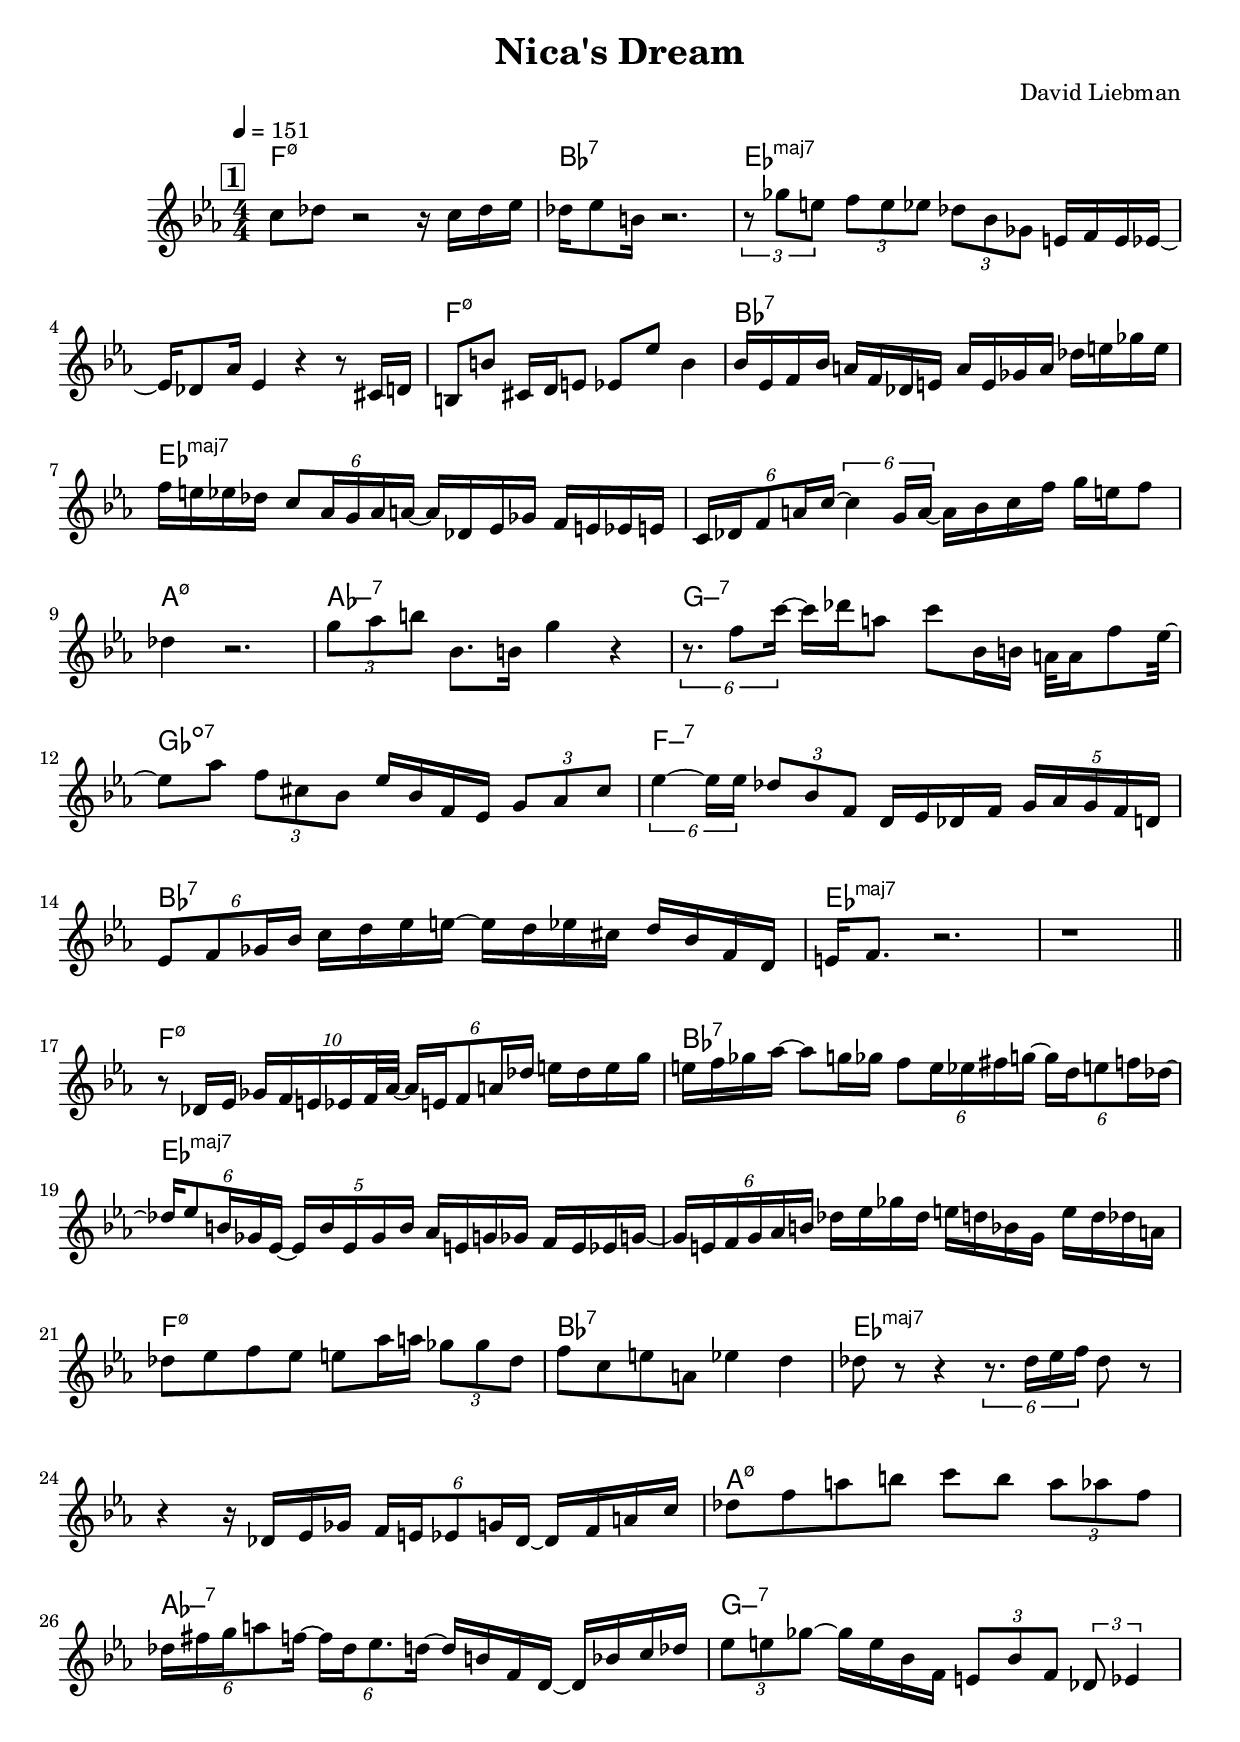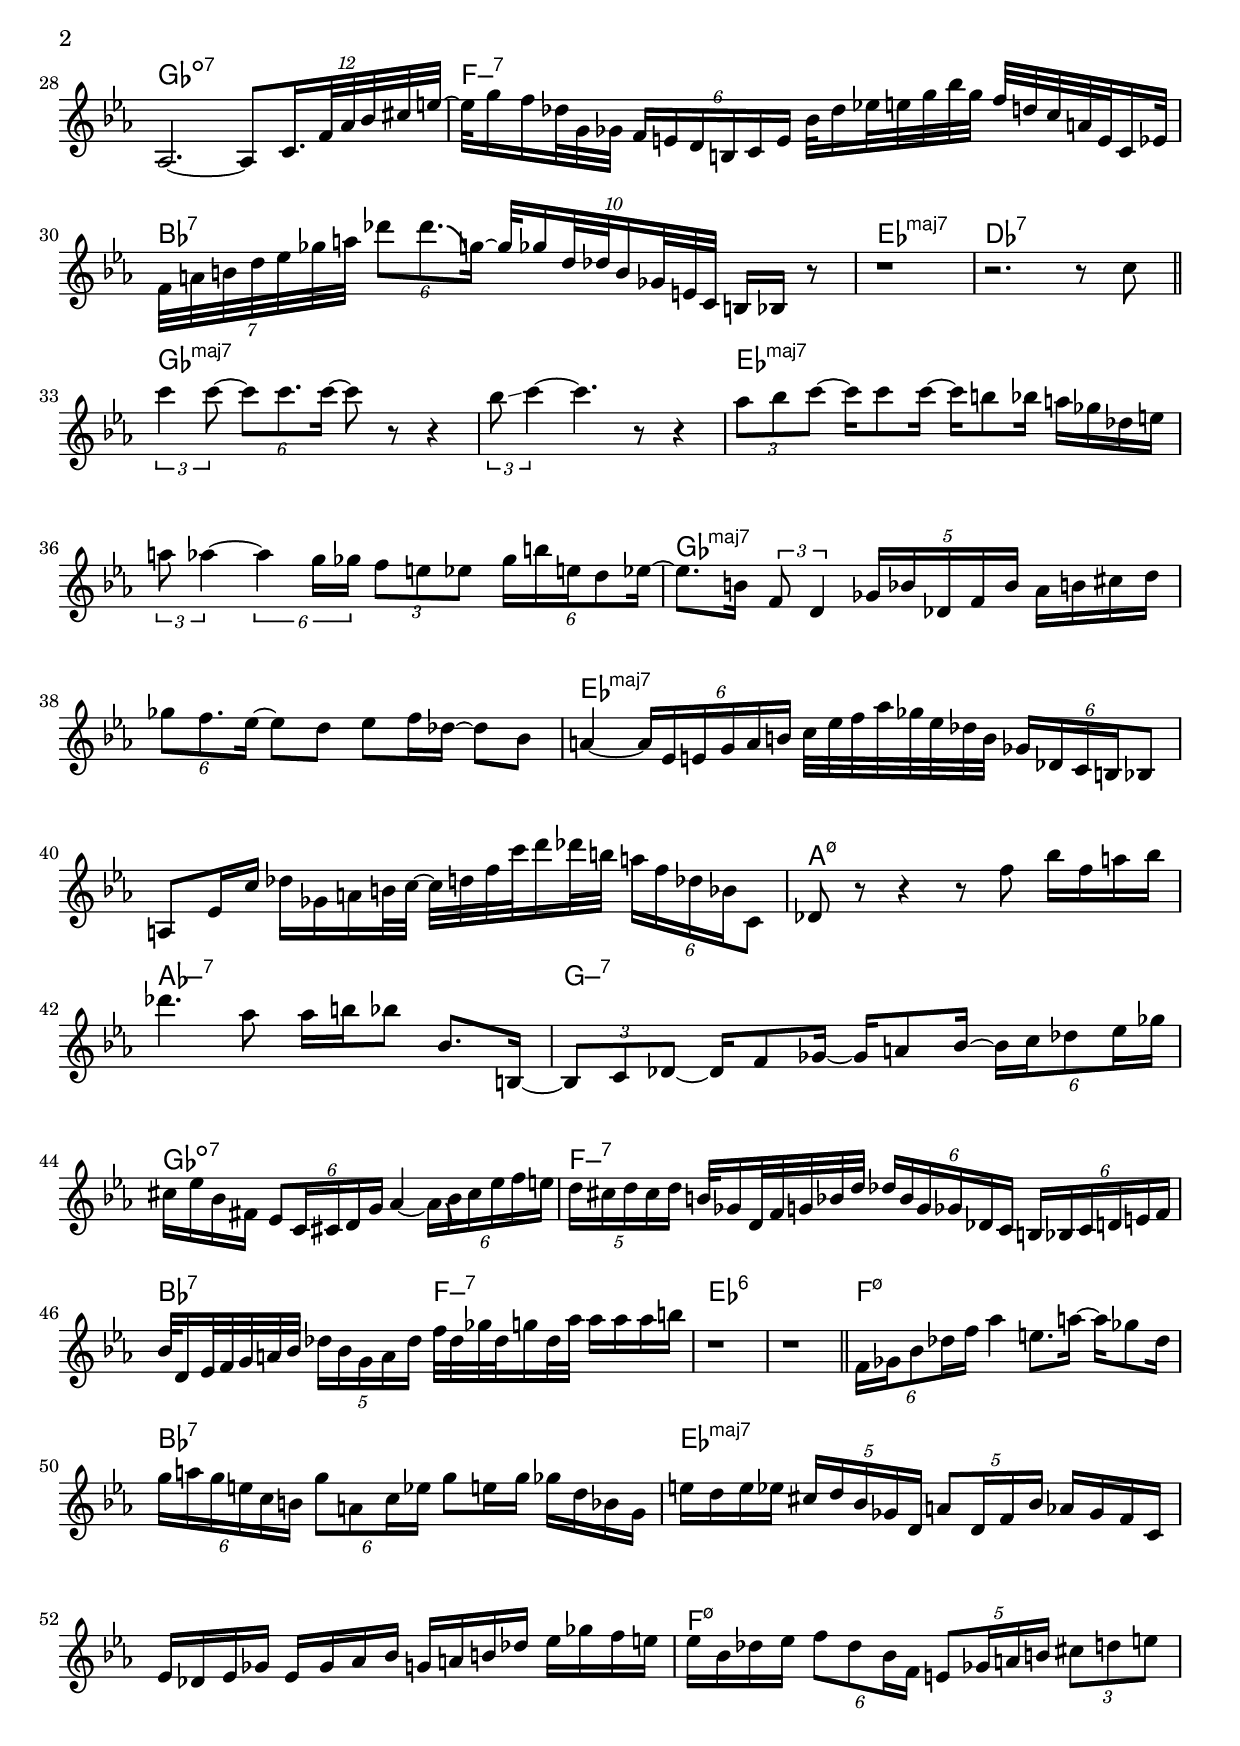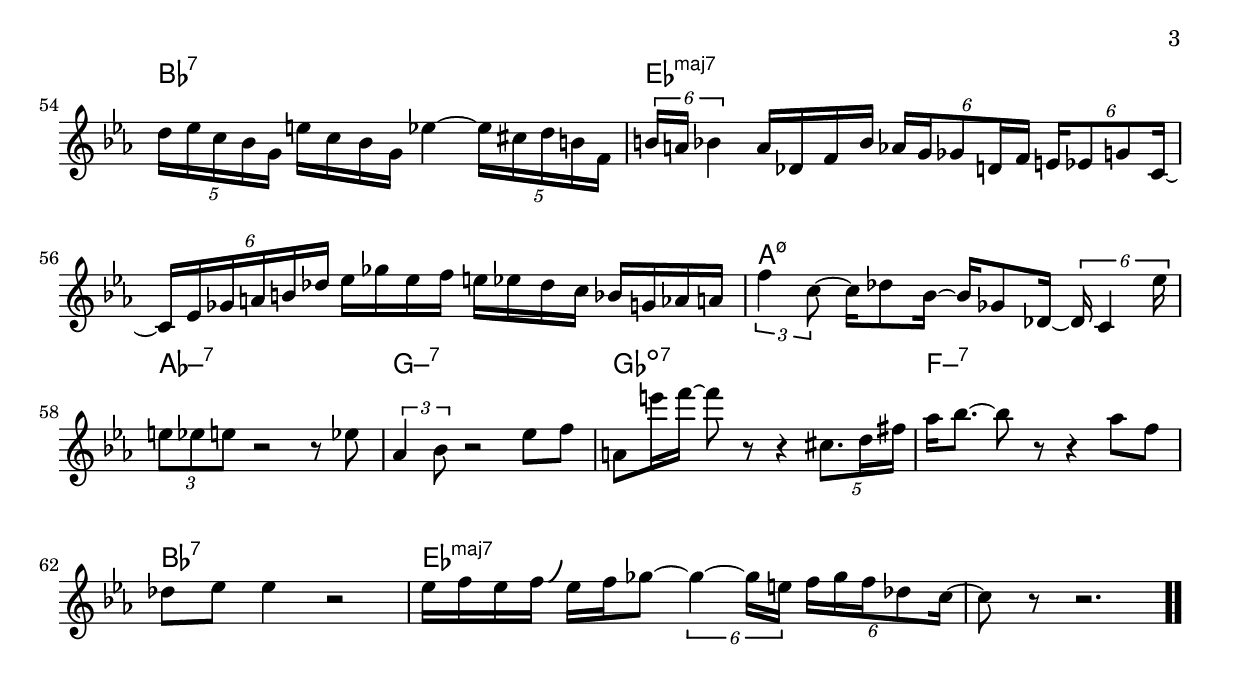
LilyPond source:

\version "2.13.2"

#(ly:set-option 'point-and-click #f)

\header {
  title = "Nica's Dream"
  composer = "David Liebman"
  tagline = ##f
}
global =
{
    \override Staff.TimeSignature #'style = #'()
    \time 4/4
    \clef "treble"
    \key es \major
    \override Rest #'direction = #'0
    \override MultiMeasureRest #'staff-position = #0
}
\score
{
<<
    \transpose c' c'

    \new ChordNames { \chords {
      \set majorSevenSymbol = \markup { "maj7" }
      \set minorChordModifier = \markup { \char ##x2013 }
      
      | f1:min5-7 | bes1:7 | es1:maj | s1 | f1:min5-7 | bes1:7 | es1:maj | s1 
      | a1:min5-7 | aes1:min7 | g1:min7 | ges1:dim7 | f1:min7 | bes1:7 | es1:maj | s1 
      | f1:min5-7 | bes1:7 | es1:maj | s1 | f1:min5-7 | bes1:7 | es1:maj | s1 
      | a1:min5-7 | aes1:min7 | g1:min7 | ges1:dim7 | f1:min7 | bes1:7 | es1:maj | des1:7 
      | ges1:maj | s1 | es1:maj | s1 | ges1:maj | s1 | es1:maj | s1 
      | a1:min5-7 | aes1:min7 | g1:min7 | ges1:dim7 | f1:min7 | bes2:7 f2:min7 | es1:6 | s1 
      | f1:min5-7 | bes1:7 | es1:maj | s1 | f1:min5-7 | bes1:7 | es1:maj | s1 
      | a1:min5-7 | aes1:min7 | g1:min7 | ges1:dim7 | f1:min7 | bes1:7 | es1:maj|
      }
      }

    \new Staff
    <<
    \transpose c' c'

    {
      \global
  		%\override Score.MetronomeMark #'transparent = ##t
  		%\override Score.MetronomeMark #'stencil = ##f
  		
  		\override HorizontalBracket #'direction = #UP
  		\override HorizontalBracket #'bracket-flare = #'(0 . 0)
  		
  		\override TextSpanner #'dash-fraction = #1.0
  		\override TextSpanner #'bound-details #'left #'text = \markup{ \concat{\draw-line #'(0 . -1.0) \draw-line #'(1.0 . 0) }}
  		\override TextSpanner #'bound-details #'right #'text = \markup{ \concat{ \draw-line #'(1.0 . 0) \draw-line #'(0 . -1.0) }}
          \set Score.markFormatter = #format-mark-box-numbers


      \tempo 4 = 151
      \set Score.currentBarNumber = #1
     
      \bar "||" \mark \default c''8 des''8 r2 r16 c''16 des''16 es''16 
      | des''16 es''8 b'16 r2. 
      | \tuplet 3/2 {r8 ges''8 e''8} \tuplet 3/2 {f''8 e''8 es''8} \tuplet 3/2 {des''8 bes'8 ges'8} e'16 f'16 e'16 es'16~ 
      | es'16 des'8 aes'16 es'4 r4 r8 cis'16 d'16 
      | b8 b'8 cis'16 d'16 e'8 es'8 es''8 b'4 
      | bes'16 es'16 f'16 bes'16 a'16 f'16 des'16 e'16 a'16 e'16 ges'16 a'16 des''16 e''16 ges''16 e''16 
      | f''16 e''16 es''16 des''16 \tuplet 6/4 {c''8 aes'16 g'16 aes'16 a'16~} a'16 des'16 es'16 ges'16 f'16 e'16 es'16 e'16 
      | \tuplet 6/4 {c'16 des'16 f'8 a'16 c''16~} \tuplet 6/4 {c''4 g'16 a'16~} a'16 bes'16 c''16 f''16 g''16 e''16 f''8 
      | des''4 r2. 
      | \tuplet 3/2 {g''8 aes''8 b''8} bes'8. b'16 g''4 r4 
      | \tuplet 6/4 {r8. f''8 c'''16~} c'''16 des'''16 a''8 c'''8 bes'16 b'16 a'32 a'16 f''8 es''32~ 
      | es''8 aes''8 \tuplet 3/2 {f''8 cis''8 bes'8} es''16 bes'16 f'16 es'16 \tuplet 3/2 {g'8 aes'8 cis''8} 
      | \tuplet 6/4 {es''4~ es''16 es''16} \tuplet 3/2 {des''8 bes'8 f'8} d'16 es'16 des'16 f'16 \tuplet 5/4 {g'16 aes'16 g'16 f'16 d'16} 
      | \tuplet 6/4 {es'8 f'8 ges'16 bes'16} c''16 d''16 es''16 e''16~ e''16 d''16 es''16 cis''16 d''16 bes'16 f'16 d'16 
      | e'16 f'8. r2. 
      | r1 
      \bar "||" r8 des'16 es'16 \tuplet 10/8 {ges'16 f'16 e'16 es'16 f'32 aes'32~} \tuplet 6/4 {aes'16 e'16 f'8 a'16 des''16} e''16 des''16 e''16 g''16 
      | e''16 f''16 ges''16 aes''16~ aes''8 g''16 ges''16 \tuplet 6/4 {f''8 e''16 es''16 fis''16 g''16~} \tuplet 6/4 {g''16 d''16 e''8 f''16 des''16~} 
      | \tuplet 6/4 {des''16 es''8 b'16 ges'16 es'16~} \tuplet 5/4 {es'16 b'16 es'16 ges'16 b'16} aes'16 e'16 g'16 ges'16 f'16 e'16 es'16 g'16~ 
      | \tuplet 6/4 {g'16 e'16 f'16 g'16 aes'16 b'16} des''16 es''16 ges''16 des''16 e''16 d''16 bes'16 g'16 e''16 d''16 des''16 a'16 
      | des''8 es''8 f''8 es''8 e''8 aes''16 a''16 \tuplet 3/2 {ges''8 ges''8 des''8} 
      | f''8 c''8 e''8 a'8 es''4 d''4 
      | des''8 r8 r4 \tuplet 6/4 {r8. des''16 es''16 f''16} des''8 r8 
      | r4 r16 des'16 es'16 ges'16 \tuplet 6/4 {f'16 e'16 es'8 g'16 des'16~} des'16 f'16 a'16 c''16 
      | des''8 f''8 a''8 b''8 c'''8 b''8 \tuplet 3/2 {a''8 aes''8 f''8} 
      | \tuplet 6/4 {des''16 fis''16 g''16 a''8 f''16~} \tuplet 6/4 {f''16 des''16 es''8. d''16~} d''16 b'16 f'16 d'16~ d'16 bes'16 c''16 des''16 
      | \tuplet 3/2 {es''8 e''8 ges''8~} ges''16 e''16 bes'16 f'16 \tuplet 3/2 {e'8 bes'8 f'8} \tuplet 3/2 {des'8 es'4} 
      | aes2.~ \tuplet 12/8 {aes8 c'16. f'32 aes'32 bes'32 cis''32 e''32~} 
      | e''32 g''16 f''16 des''32 g'32 ges'32 \tuplet 6/4 {f'16 e'16 d'16 b16 c'16 e'16} bes'32 des''16 es''32 e''32 g''32 bes''32 g''32 f''32 d''32 c''32 a'32 e'32 c'16 es'32 
      | \tuplet 7/8 {f'32 a'32 b'32 d''32 es''32 ges''32 a''32} \tuplet 6/4 {des'''8 des'''8.\bendAfter #-4  g''16~} \tuplet 10/8 {g''32 ges''16 d''32 des''32 b'16 ges'32 e'32 c'32} b16 bes16 r8 
      | r1 
      | r2. r8 c''8 
      \bar "||" \tuplet 3/2 {c'''4 c'''8~} \tuplet 6/4 {c'''8 c'''8. c'''16~} c'''8 r8 r4 
      | \tuplet 3/2 {bes''8\glissando  c'''4~} c'''4. r8 r4 
      | \tuplet 3/2 {aes''8 bes''8 c'''8~} c'''16 c'''8 c'''16~ c'''16 b''8 bes''16 a''16 ges''16 des''16 e''16 
      | \tuplet 3/2 {a''8 aes''4~} \tuplet 6/4 {aes''4 g''16 ges''16} \tuplet 3/2 {f''8 e''8 es''8} \tuplet 6/4 {ges''16 b''16 e''16 d''8 es''16~} 
      | es''8. b'16 \tuplet 3/2 {f'8 d'4} \tuplet 5/4 {ges'16 bes'16 des'16 f'16 bes'16} aes'16 b'16 cis''16 d''16 
      | \tuplet 6/4 {ges''8 f''8. es''16~} es''8 d''8 es''8 f''16 des''16~ des''8 bes'8 
      | a'4~ \tuplet 6/4 {a'16 es'16 e'16 g'16 a'16 b'16} c''32 es''32 f''32 aes''32 ges''32 es''32 des''32 b'32 \tuplet 6/4 {ges'16 des'16 c'16 b16 bes8} 
      | a8 es'16 c''16 des''16 ges'16 a'16 b'32 c''32~ c''32 d''32 f''32 c'''32 d'''16 des'''32 b''32 \tuplet 6/4 {a''16 f''16 des''16 bes'16 c'8} 
      | des'8 r8 r4 r8 f''8 bes''16 f''16 a''16 bes''16 
      | des'''4. aes''8 aes''16 b''16 bes''8 bes'8. b16~ 
      | \tuplet 3/2 {b8 c'8 des'8~} des'16 f'8 ges'16~ ges'16 a'8 bes'16~ \tuplet 6/4 {bes'16 c''16 des''8 es''16 ges''16} 
      | cis''16 es''16 bes'16 fis'16 \tuplet 6/4 {es'8 c'16 cis'16 d'16 g'16} aes'4~ \tuplet 6/4 {aes'16\bendAfter #-4  bes'16 cis''16 es''16 f''16 e''16} 
      | \tuplet 5/4 {d''16 cis''16 d''16 cis''16 d''16} b'32 ges'16 d'32 f'32 g'32 bes'32 d''32 \tuplet 6/4 {des''16 bes'16 g'16 ges'16 des'16 c'16} \tuplet 6/4 {b16 bes16 c'16 d'16 e'16 f'16} 
      | bes'32 d'16 es'32 f'32 g'32 a'32 bes'32 \tuplet 5/4 {des''16 bes'16 g'16 a'16 des''16} f''32 des''32 ges''32 des''32 g''16 des''32 aes''32 aes''16 aes''16 aes''16 b''16 
      | r1 
      | r1 
      \bar "||" \tuplet 6/4 {f'16 ges'16 bes'8 des''16 f''16} aes''4 e''8. a''16~ a''16 ges''8 des''16 
      | \tuplet 6/4 {g''16 a''16 g''16 e''16 c''16 b'16} \tuplet 6/4 {g''8 a'8 c''16 es''16} g''8 e''16 g''16 ges''16 d''16 bes'16 g'16 
      | e''16 d''16 e''16 es''16 \tuplet 5/4 {cis''16 d''16 bes'16 ges'16 d'16} \tuplet 5/4 {a'8 d'16 f'16 bes'16} aes'16 ges'16 f'16 c'16 
      | es'16 des'16 es'16 ges'16 es'16 ges'16 aes'16 bes'16 g'16 a'16 b'16 des''16 es''16 ges''16 f''16 e''16 
      | es''16 bes'16 des''16 es''16 \tuplet 6/4 {f''8 des''8 bes'16 f'16} \tuplet 5/4 {e'8 ges'16 a'16 b'16} \tuplet 3/2 {cis''8 d''8 e''8} 
      | \tuplet 5/4 {d''16 es''16 c''16 bes'16 g'16} e''16 c''16 bes'16 g'16 es''4~ \tuplet 5/4 {es''16 cis''16 d''16 b'16 f'16} 
      | \tuplet 6/4 {b'16 a'16 bes'4} a'16 des'16 f'16 bes'16 \tuplet 6/4 {aes'16 g'16 ges'8 d'16 f'16} \tuplet 6/4 {e'16 es'8 g'8 c'16~} 
      | \tuplet 6/4 {c'16 es'16 ges'16 a'16 b'16 des''16} es''16 ges''16 es''16 f''16 e''16 es''16 des''16 c''16 bes'16 g'16 aes'16 a'16 
      | \tuplet 3/2 {f''4 c''8~} c''16 des''8 bes'16~ bes'16 ges'8 des'16~ \tuplet 6/4 {des'16 c'4 es''16} 
      | \tuplet 3/2 {e''8 es''8 e''8} r2 r8 es''8 
      | \tuplet 3/2 {aes'4 bes'8} r2 es''8 f''8 
      | a'8 e'''16 f'''16~ f'''8 r8 r4 \tuplet 5/4 {cis''8. d''16 fis''16} 
      | aes''16 bes''8.~ bes''8 r8 r4 aes''8 f''8 
      | des''8 es''8 es''4 r2 
      | es''16 f''16 es''16 f''16\bendAfter #+4  es''16 f''16 ges''8~ \tuplet 6/4 {ges''4~ ges''16 e''16} \tuplet 6/4 {f''16 ges''16 f''16 des''8 c''16~} 
      | c''8 r8 r2.\bar  ".."
    }
    >>
>>    
}
